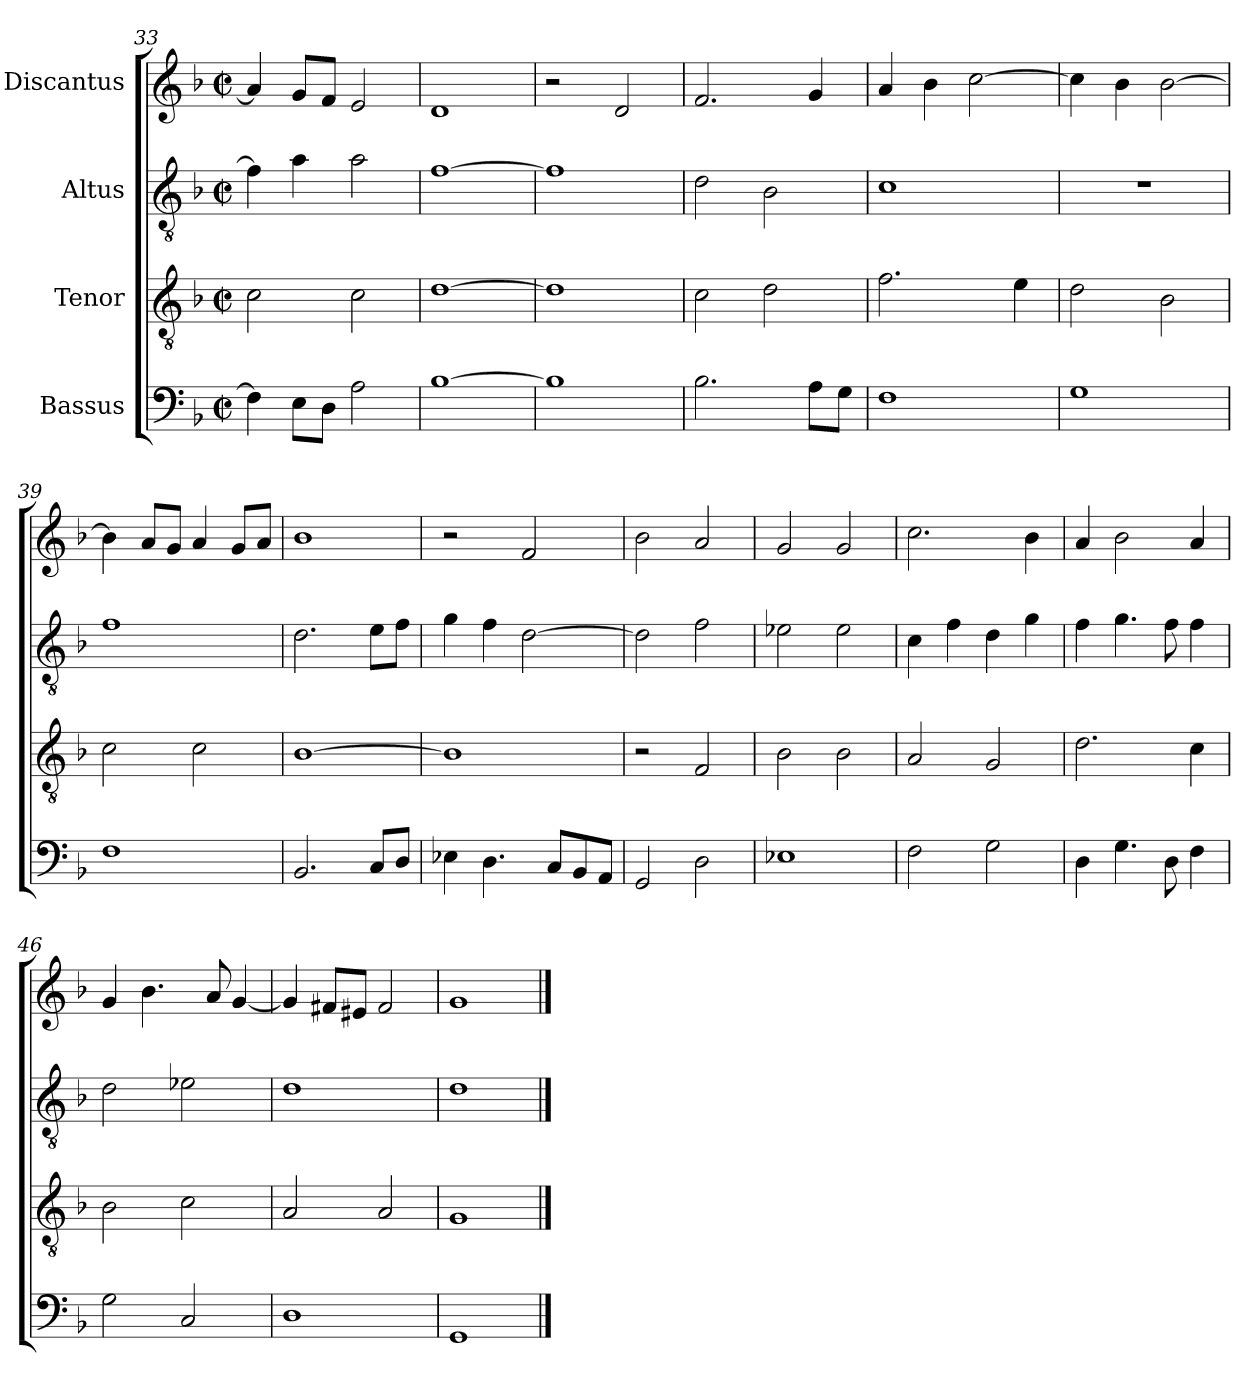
**kern	**kern	**kern	**kern
*part4	*part3	*part2	*part1
*staff4	*staff3	*staff2	*staff1
*I"Bassus	*I"Tenor	*I"Altus	*I"Discantus
*clefF4	*clefGv2	*clefGv2	*clefG2
*k[b-]	*k[b-]	*k[b-]	*k[b-]
*M2/2	*M2/2	*M2/2	*M2/2
*met(c|)	*met(c|)	*met(c|)	*met(c|)
=33	=33	=33	=33
4F\]	2c\	4f\]	4a/]
8E\L	.	4a\	8g/L
8D\J	.	.	8f/J
2A\	2c\	2a\	2e/
=34	=34	=34	=34
[1B-	[1d	[1f	1d
=35	=35	=35	=35
1B-]	1d]	1f]	2r
.	.	.	2d/
=36	=36	=36	=36
2.B-\	2c\	2d\	2.f/
.	2d\	2B-\	.
8A\L	.	.	4g/
8G\J	.	.	.
=37	=37	=37	=37
1F	2.f\	1c	4a/
.	.	.	4b-\
.	.	.	[2cc\
.	4e\	.	.
=38	=38	=38	=38
1G	2d\	1r	4cc\]
.	.	.	4b-\
.	2B-\	.	[2b-\
=39	=39	=39	=39
1F	2c\	1f	4b-\]
.	.	.	8a/L
.	.	.	8g/J
.	2c\	.	4a/
.	.	.	8g/L
.	.	.	8a/J
=40	=40	=40	=40
2.BB-/	[1B-	2.d\	1b-
8C/L	.	8e\L	.
8D/J	.	8f\J	.
!!LO:LB:g=z
=41	=41	=41	=41
4E-X\	1B-]	4g\	2r
4.D\	.	4f\	.
.	.	[2d\	2f/
8C/L	.	.	.
8BB-/	.	.	.
8AA/J	.	.	.
=42	=42	=42	=42
2GG/	2r	2d\]	2b-\
2D\	2F/	2f\	2a/
=43	=43	=43	=43
1E-X	2B-\	2e-X\	2g/
.	2B-\	2e-\	2g/
=44	=44	=44	=44
2F\	2A/	4c\	2.cc\
.	.	4f\	.
2G\	2G/	4d\	.
.	.	4g\	4b-\
=45	=45	=45	=45
4D\	2.d\	4f\	4a/
4.G\	.	4.g\	2b-\
8D\	.	8f\	.
4F\	4c\	4f\	4a/
=46	=46	=46	=46
2G\	2B-\	2d\	4g/
.	.	.	4.b-\
2C/	2c\	2e-X\	.
.	.	.	8a/
.	.	.	[4g/
=47	=47	=47	=47
1D	2A/	1d	4g/]
.	.	.	8f#X/L
.	.	.	8e#X/J
.	2A/	.	2f#/
=48	=48	=48	=48
1GG	1G	1d	1g
==	==	==	==
*-	*-	*-	*-
